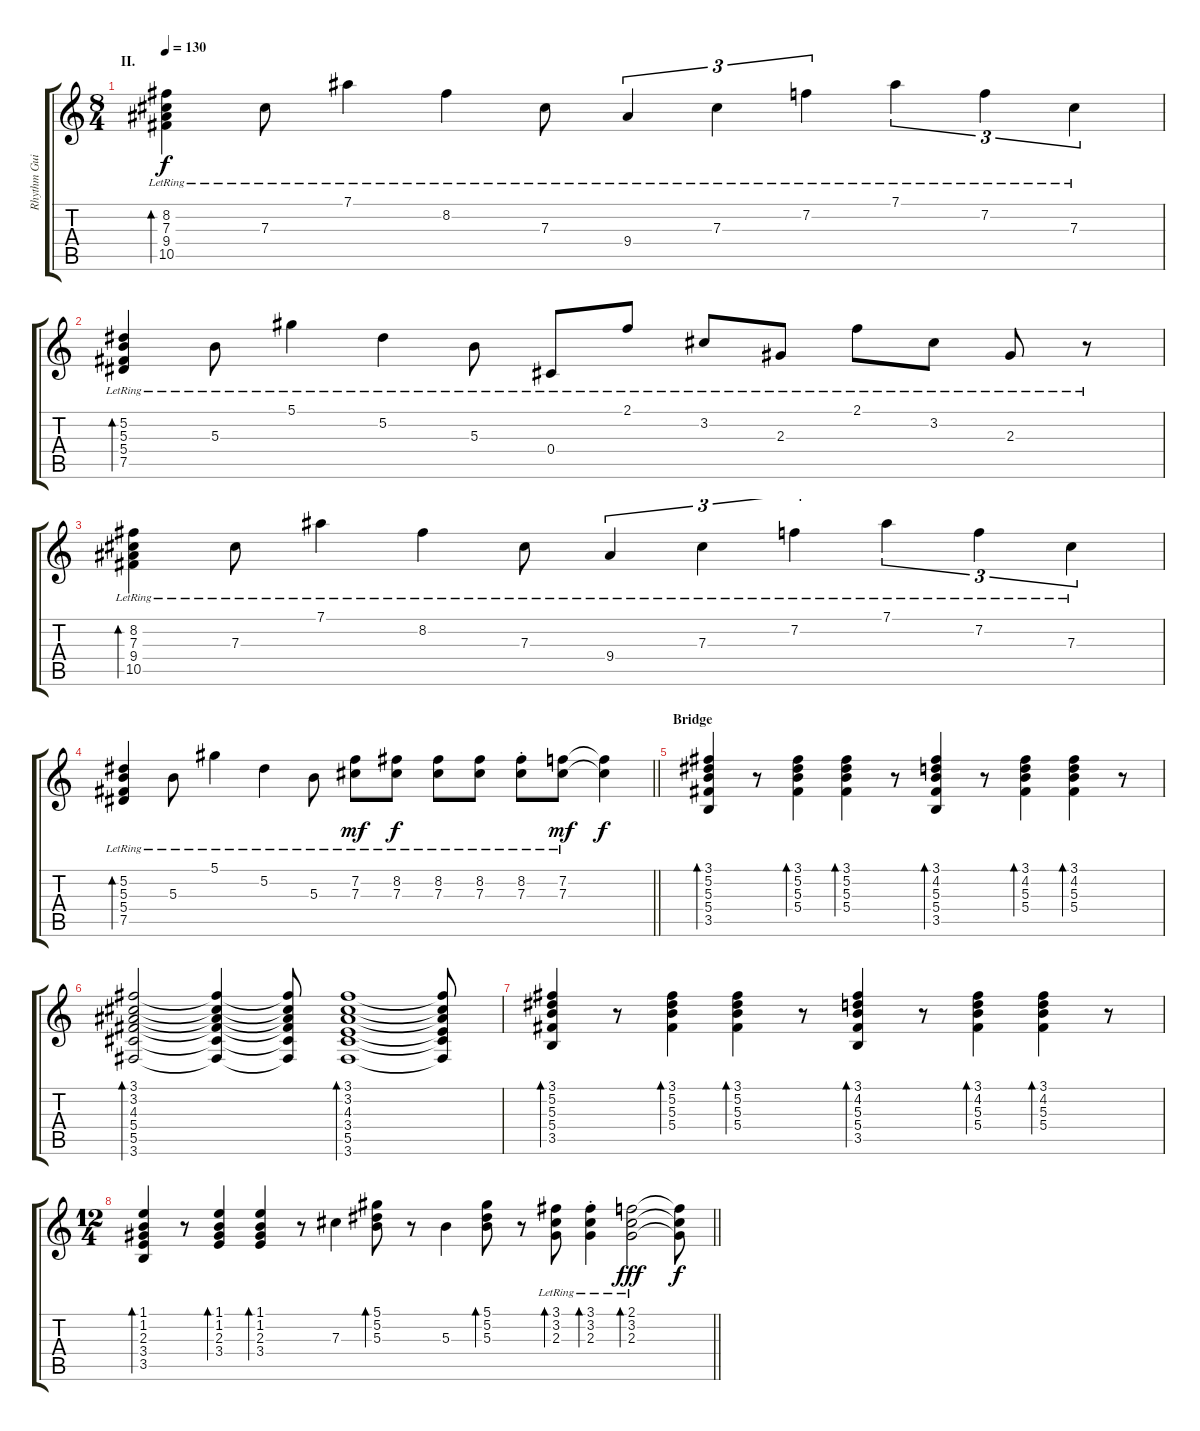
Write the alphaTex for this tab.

\track ("Rhythm Guitar (Ely)" "Rhythm Gui") {instrument electricguitarclean}
\staff {score tabs}
\tuning (Eb4 Bb3 Gb3 Db3 Ab2 Eb2) {hide}
\ts (8 4)
\section ("" "II.")
\tempo 130
\clef g2
\ks c
(8.2{lr} 7.3{lr} 9.4{lr} 10.5{lr}).4{bd 240 dy f} 7.3{lr}.8 7.1{lr}.4 8.2{lr}.4 7.3{lr}.8 9.4{lr}.4{tu (3 2)} 7.3{lr}.4{tu (3 2)} 7.2{lr}.4{tu (3 2)} 7.1{lr}.4{tu (3 2)} 7.2{lr}.4{tu (3 2)} 7.3{lr}.4{tu (3 2)} |
(5.2{lr} 5.3{lr} 5.4{lr} 7.5{lr}).4{bd 240} 5.3{lr}.8 5.1{lr}.4 5.2{lr}.4 5.3{lr}.8 0.4{lr}.8 2.1{lr}.8 3.2{lr}.8 2.3{lr}.8 2.1{lr}.8 3.2{lr}.8 2.3{lr}.8 r.8 |
(8.2{lr} 7.3{lr} 9.4{lr} 10.5{lr}).4{bd 240} 7.3{lr}.8 7.1{lr}.4 8.2{lr}.4 7.3{lr}.8 9.4{lr}.4{tu (3 2)} 7.3{lr}.4{tu (3 2)} 7.2{lr}.4{tu (3 2)} 7.1{lr}.4{tu (3 2)} 7.2{lr}.4{tu (3 2)} 7.3{lr}.4{tu (3 2)} |
\barLineRight lightlight
(5.2{lr} 5.3{lr} 5.4{lr} 7.5{lr}).4{bd 240} 5.3{lr}.8 5.1{lr}.4 5.2{lr}.4 5.3{lr}.8 (7.2{lr} 7.3{lr}).8{dy mf} (8.2{lr} 7.3{lr}).8{dy f} (8.2{lr} 7.3{lr}).8 (8.2{lr} 7.3{lr}).8 (8.2{st lr} 7.3{st lr}).8 (7.2{lr} 7.3{lr}).8{dy mf} (7.2{t} 7.3{t}).4{dy f} |
\section ("" "Bridge")
(3.1 5.2 5.3 5.4 3.5).4{bd 120} r.8 (3.1 5.2 5.3 5.4).4{bd 120} (3.1 5.2 5.3 5.4).4{bd 120} r.8 (3.1 4.2 5.3 5.4 3.5).4{bd 240} r.8 (3.1 4.2 5.3 5.4).4{bd 120} (3.1 4.2 5.3 5.4).4{bd 120} r.8 |
(3.1 3.2 4.3 5.4 5.5 3.6).2{bd 120} (3.1{t} 3.2{t} 4.3{t} 5.4{t} 5.5{t} 3.6{t}).4 (3.1{t} 3.2{t} 4.3{t} 5.4{t} 5.5{t} 3.6{t}).8 (3.1 3.2 4.3 3.4 5.5 3.6).1{bd 120} (3.1{t} 3.2{t} 4.3{t} 3.4{t} 5.5{t} 3.6{t}).8 |
(3.1 5.2 5.3 5.4 3.5).4{bd 120} r.8 (3.1 5.2 5.3 5.4).4{bd 120} (3.1 5.2 5.3 5.4).4{bd 120} r.8 (3.1 4.2 5.3 5.4 3.5).4{bd 240} r.8 (3.1 4.2 5.3 5.4).4{bd 120} (3.1 4.2 5.3 5.4).4{bd 120} r.8 |
\ts (12 4)
\barLineRight lightlight
(1.1 1.2 2.3 3.4 3.5).4{bd 120} r.8 (1.1 1.2 2.3 3.4).4{bd 120} (1.1 1.2 2.3 3.4).4{bd 120} r.8 7.3.4 (5.1 5.2 5.3).8{bd 240} r.8 5.3.4 (5.1 5.2 5.3).8{bd 240} r.8 (3.1{lr} 3.2{lr} 2.3{lr}).8{bd 120} (3.1{st lr} 3.2{st lr} 2.3{st lr}).4{bd 120} (2.1{lr} 3.2{lr} 2.3{lr}).2{bd 240 dy fff} (2.1{t} 3.2{t} 2.3{t}).8{dy f}
